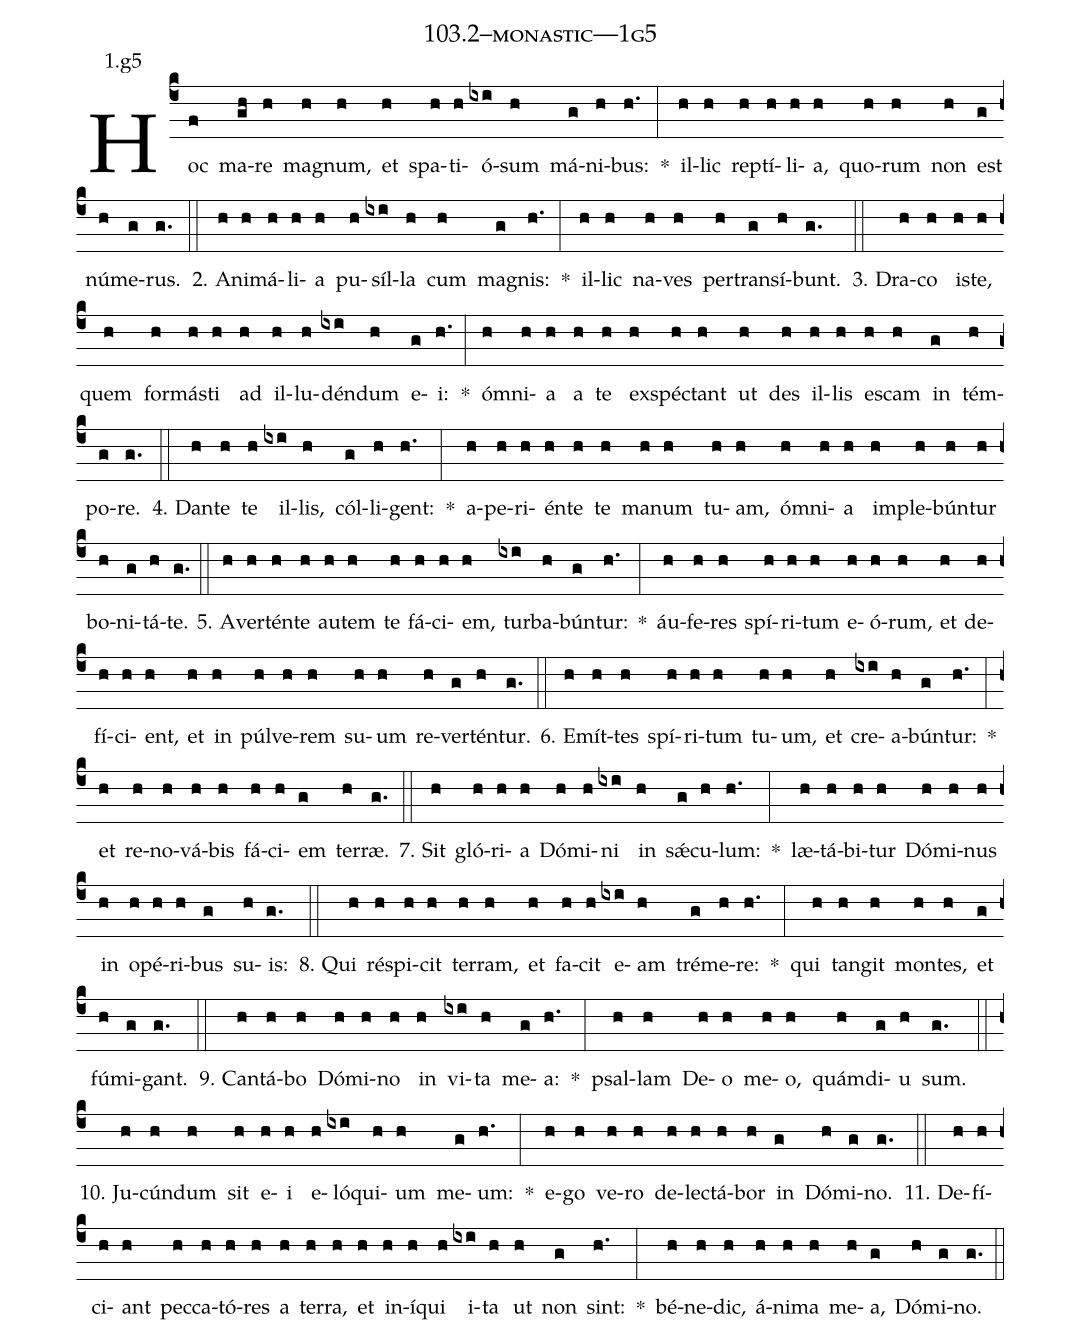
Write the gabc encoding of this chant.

name: 103.2--monastic---1g5;
annotation: 1.g5;
%%
(c4)Hoc(f) ma(gh)re(h) ma(h)gnum,(h) et(h) spa(h)ti(h)ó(ixi)sum(h) má(g)ni(h)bus:(h.) *(:) il(h)lic(h) rep(h)tí(h)li(h)a,(h) quo(h)rum(h) non(h) est(g) nú(h)me(g)rus.(g.) (::)
2. A(h)ni(h)má(h)li(h)a(h) pu(h)síl(ixi)la(h) cum(h) ma(g)gnis:(h.) *(:) il(h)lic(h) na(h)ves(h) per(h)trans(g)í(h)bunt.(g.) (::)
3. Dra(h)co(h) is(h)te,(h) quem(h) for(h)más(h)ti(h) ad(h) il(h)lu(h)dén(ixi)dum(h) e(g)i:(h.) *(:) óm(h)ni(h)a(h) a(h) te(h) ex(h)spéc(h)tant(h) ut(h) des(h) il(h)lis(h) es(h)cam(h) in(g) tém(h)po(g)re.(g.) (::)
4. Dan(h)te(h) te(h) il(ixi)lis,(h) cól(g)li(h)gent:(h.) *(:) a(h)pe(h)ri(h)én(h)te(h) te(h) ma(h)num(h) tu(h)am,(h) óm(h)ni(h)a(h) im(h)ple(h)bún(h)tur(h) bo(h)ni(g)tá(h)te.(g.) (::)
5. A(h)ver(h)tén(h)te(h) au(h)tem(h) te(h) fá(h)ci(h)em,(h) tur(ixi)ba(h)bún(g)tur:(h.) *(:) áu(h)fe(h)res(h) spí(h)ri(h)tum(h) e(h)ó(h)rum,(h) et(h) de(h)fí(h)ci(h)ent,(h) et(h) in(h) púl(h)ve(h)rem(h) su(h)um(h) re(h)ver(g)tén(h)tur.(g.) (::)
6. E(h)mít(h)tes(h) spí(h)ri(h)tum(h) tu(h)um,(h) et(h) cre(ixi)a(h)bún(g)tur:(h.) *(:) et(h) re(h)no(h)vá(h)bis(h) fá(h)ci(h)em(g) ter(h)ræ.(g.) (::)
7. Sit(h) gló(h)ri(h)a(h) Dó(h)mi(h)ni(ixi) in(h) sǽ(g)cu(h)lum:(h.) *(:) læ(h)tá(h)bi(h)tur(h) Dó(h)mi(h)nus(h) in(h) o(h)pé(h)ri(h)bus(g) su(h)is:(g.) (::)
8. Qui(h) ré(h)spi(h)cit(h) ter(h)ram,(h) et(h) fa(h)cit(h) e(ixi)am(h) tré(g)me(h)re:(h.) *(:) qui(h) tan(h)git(h) mon(h)tes,(h) et(g) fú(h)mi(g)gant.(g.) (::)
9. Can(h)tá(h)bo(h) Dó(h)mi(h)no(h) in(h) vi(ixi)ta(h) me(g)a:(h.) *(:) psal(h)lam(h) De(h)o(h) me(h)o,(h) quám(h)di(g)u(h) sum.(g.) (::)
10. Ju(h)cún(h)dum(h) sit(h) e(h)i(h) e(h)ló(ixi)qui(h)um(h) me(g)um:(h.) *(:) e(h)go(h) ve(h)ro(h) de(h)lec(h)tá(h)bor(h) in(g) Dó(h)mi(g)no.(g.) (::)
11. De(h)fí(h)ci(h)ant(h) pec(h)ca(h)tó(h)res(h) a(h) ter(h)ra,(h) et(h) in(h)í(h)qui(h) i(ixi)ta(h) ut(h) non(g) sint:(h.) *(:) bé(h)ne(h)dic,(h) á(h)ni(h)ma(h) me(h)a,(g) Dó(h)mi(g)no.(g.) (::)
